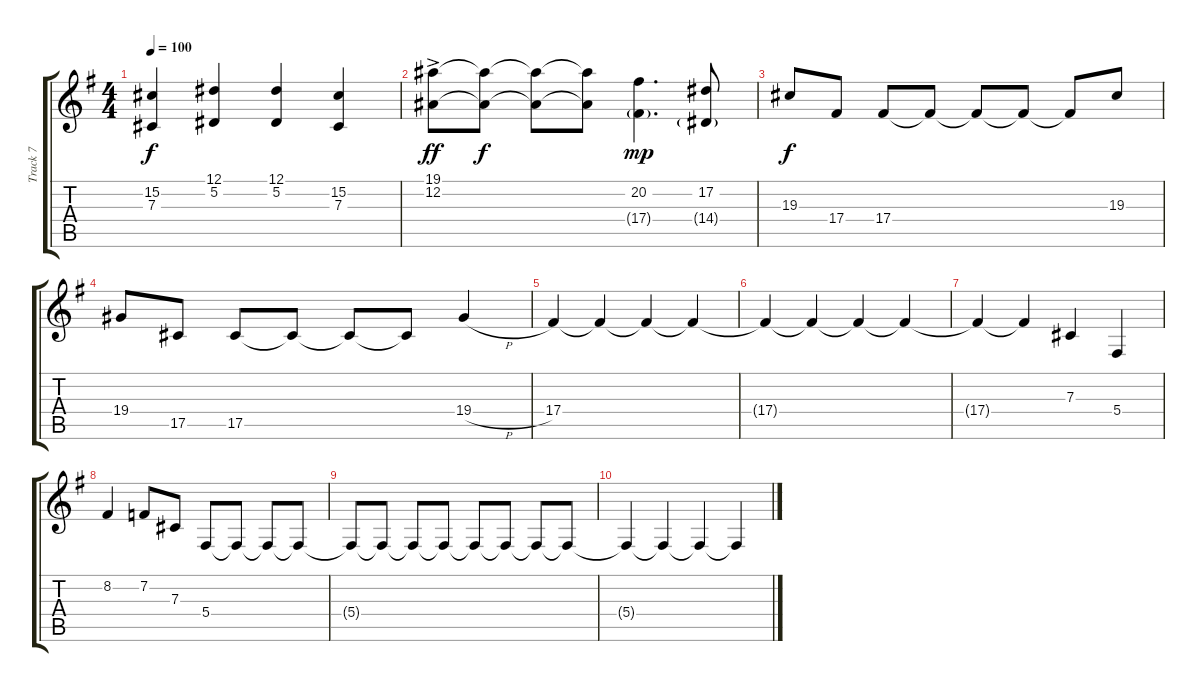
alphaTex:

\track ("Track 7" "Track 7") {instrument tuba}
\staff {score tabs}
\tuning (Eb4 Bb3 Gb3 Db3 Ab2 Eb2) {hide}
\ts (4 4)
\tempo 100
\clef g2
\ks g
(15.2 7.3).4{dy f} (12.1 5.2).4 (12.1 5.2).4 (15.2 7.3).4 |
(19.1{ac} 12.2).8{dy ff volume 9} (19.1{t} 12.2{t}).8{dy f volume 7} (19.1{t} 12.2{t}).8 (19.1{t} 12.2{t}).8 (20.2 17.4{g}).4{d dy mp volume 9} (17.2 14.4{g}).8 |
19.3.8{dy f} 17.4.8 17.4.8{volume 7} 17.4{t}.8 17.4{t}.8 17.4{t}.8 17.4{t}.8 19.3.8{volume 9} |
19.4.8 17.5.8 17.5.8{volume 7} 17.5{t}.8 17.5{t}.8 17.5{t}.8 19.4{h}.4{volume 9} |
17.4.4{volume 2} 17.4{t}.4 17.4{t}.4 17.4{t}.4 |
17.4{t}.4 17.4{t}.4 17.4{t}.4 17.4{t}.4 |
17.4{t}.4 17.4{t}.4 7.3.4{volume 11} 5.4.4 |
8.2.4 7.2.8 7.3.8 5.4.8{volume 0} 5.4{t}.8 5.4{t}.8 5.4{t}.8 |
5.4{t}.8 5.4{t}.8 5.4{t}.8 5.4{t}.8 5.4{t}.8 5.4{t}.8 5.4{t}.8 5.4{t}.8 |
5.4{t}.4 5.4{t}.4 5.4{t}.4 5.4{t}.4
